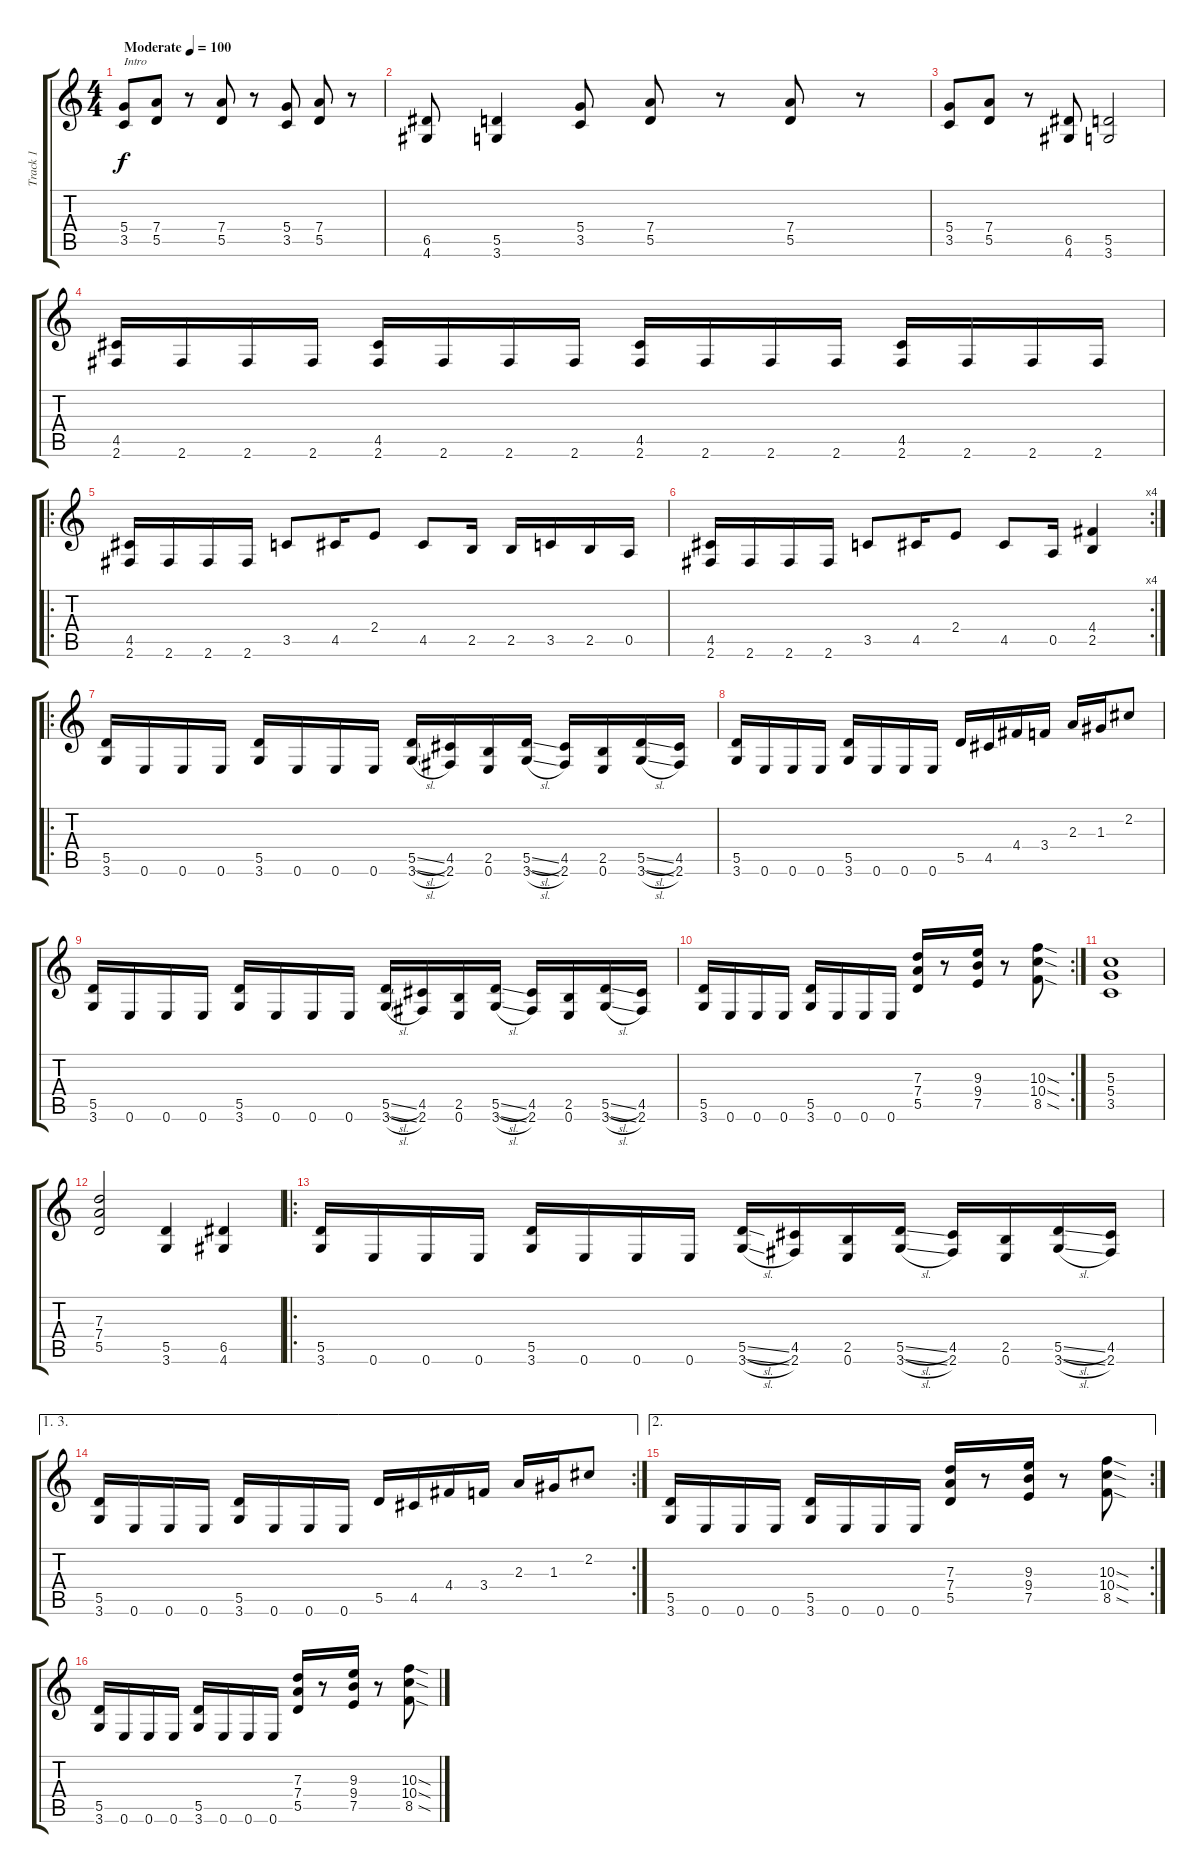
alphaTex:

\track ("Track 1" "Track 1") {instrument overdrivenguitar}
\staff {score tabs}
\tuning (E4 B3 G3 D3 A2 E2) {hide}
\ts (4 4)
\tempo (100 "Moderate")
\clef g2
\ks c
(5.4 3.5).8{txt "Intro" dy f instrument overdrivenguitar} (7.4 5.5).8 r.8 (7.4 5.5).8 r.8 (5.4 3.5).8 (7.4 5.5).8 r.8 |
(6.5 4.6).8 (5.5 3.6).4 (5.4 3.5).8 (7.4 5.5).8 r.8 (7.4 5.5).8 r.8 |
(5.4 3.5).8 (7.4 5.5).8 r.8 (6.5 4.6).8 (5.5 3.6).2 |
(4.5 2.6).16 2.6.16 2.6.16 2.6.16 (4.5 2.6).16 2.6.16 2.6.16 2.6.16 (4.5 2.6).16 2.6.16 2.6.16 2.6.16 (4.5 2.6).16 2.6.16 2.6.16 2.6.16 |
\ro
(4.5 2.6).16 2.6.16 2.6.16 2.6.16 3.5.8 4.5.16 2.4.8 4.5.8 2.5.16 2.5.16 3.5.16 2.5.16 0.5.16 |
\rc 4
(4.5 2.6).16 2.6.16 2.6.16 2.6.16 3.5.8 4.5.16 2.4.8 4.5.8 0.5.16 (4.4 2.5).4 |
\ro
(5.5 3.6).16 0.6.16 0.6.16 0.6.16 (5.5 3.6).16 0.6.16 0.6.16 0.6.16 (5.5{sl} 3.6{sl}).16 (4.5 2.6).16 (2.5 0.6).16 (5.5{sl} 3.6{sl}).16 (4.5 2.6).16 (2.5 0.6).16 (5.5{sl} 3.6{sl}).16 (4.5 2.6).16 |
(5.5 3.6).16 0.6.16 0.6.16 0.6.16 (5.5 3.6).16 0.6.16 0.6.16 0.6.16 5.5.16 4.5.16 4.4.16 3.4.16 2.3.16 1.3.16 2.2.8 |
(5.5 3.6).16 0.6.16 0.6.16 0.6.16 (5.5 3.6).16 0.6.16 0.6.16 0.6.16 (5.5{sl} 3.6{sl}).16 (4.5 2.6).16 (2.5 0.6).16 (5.5{sl} 3.6{sl}).16 (4.5 2.6).16 (2.5 0.6).16 (5.5{sl} 3.6{sl}).16 (4.5 2.6).16 |
\rc 2
(5.5 3.6).16 0.6.16 0.6.16 0.6.16 (5.5 3.6).16 0.6.16 0.6.16 0.6.16 (7.3 7.4 5.5).16 r.8 (9.3 9.4 7.5).16 r.8 (10.3{sod} 10.4{sod} 8.5{sod}).8 |
(5.3 5.4 3.5).1 |
(7.3 7.4 5.5).2 (5.5 3.6).4 (6.5 4.6).4 |
\ro
(5.5 3.6).16 0.6.16 0.6.16 0.6.16 (5.5 3.6).16 0.6.16 0.6.16 0.6.16 (5.5{sl} 3.6{sl}).16 (4.5 2.6).16 (2.5 0.6).16 (5.5{sl} 3.6{sl}).16 (4.5 2.6).16 (2.5 0.6).16 (5.5{sl} 3.6{sl}).16 (4.5 2.6).16 |
\ae (1 3)
\rc 2
(5.5 3.6).16 0.6.16 0.6.16 0.6.16 (5.5 3.6).16 0.6.16 0.6.16 0.6.16 5.5.16 4.5.16 4.4.16 3.4.16 2.3.16 1.3.16 2.2.8 |
\ae 2
\rc 2
(5.5 3.6).16 0.6.16 0.6.16 0.6.16 (5.5 3.6).16 0.6.16 0.6.16 0.6.16 (7.3 7.4 5.5).16 r.8 (9.3 9.4 7.5).16 r.8 (10.3{sod} 10.4{sod} 8.5{sod}).8 |
(5.5 3.6).16 0.6.16 0.6.16 0.6.16 (5.5 3.6).16 0.6.16 0.6.16 0.6.16 (7.3 7.4 5.5).16 r.8 (9.3 9.4 7.5).16 r.8 (10.3{sod} 10.4{sod} 8.5{sod}).8
